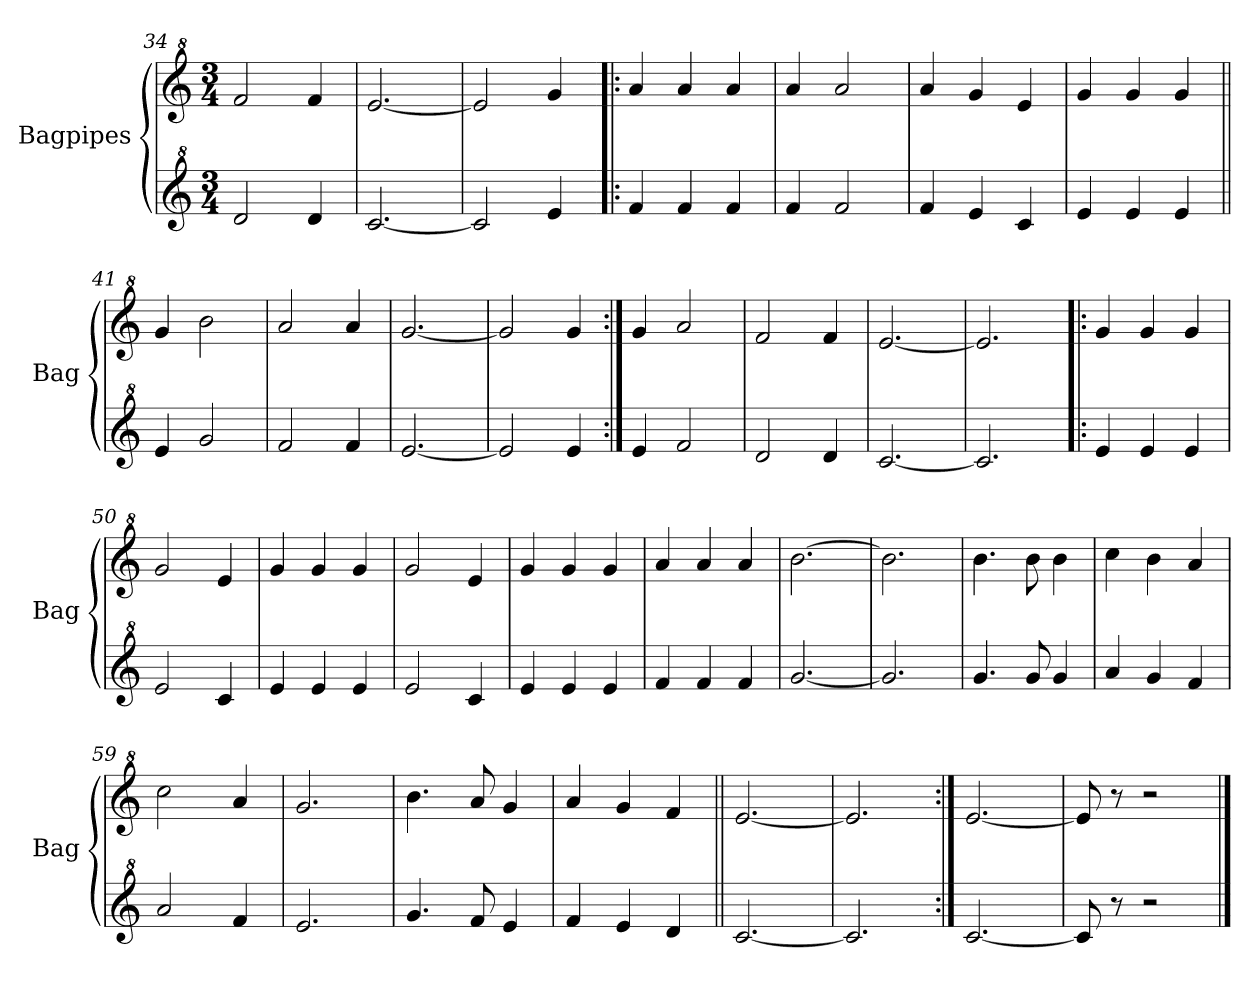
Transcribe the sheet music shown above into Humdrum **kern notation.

**kern	**kern
*part2	*part1
*staff2	*staff1
*I"Bagpipes	*I"Bagpipes
*I'Bag	*I'Bag
*clefG^2	*clefG^2
*ITrd1c2	*ITrd1c2
*k[b-e-]	*k[b-e-]
*B-:	*B-:
*M3/4	*M3/4
=34	=34
2cc/	2ee-/
4cc/	4ee-/
=35	=35
[2.b-/	[2.dd/
=36	=36
2b-/]	2dd/]
4dd/	4ff/
=37!|:	=37!|:
4ee-/	4gg/
4ee-/	4gg/
4ee-/	4gg/
=38	=38
4ee-/	4gg/
2ee-/	2gg/
=39	=39
4ee-/	4gg/
4dd/	4ff/
4b-/	4dd/
=40	=40
4dd/	4ff/
4dd/	4ff/
4dd/	4ff/
=41||	=41||
4dd/	4ff/
2ff/	2aa\
=42	=42
2ee-/	2gg/
4ee-/	4gg/
!!LO:LB:g=z
=43	=43
[2.dd/	[2.ff/
=44	=44
2dd/]	2ff/]
4dd/	4ff/
=45:|!	=45:|!
4dd/	4ff/
2ee-/	2gg/
=46	=46
2cc/	2ee-/
4cc/	4ee-/
=47	=47
[2.b-/	[2.dd/
=48	=48
2.b-/]	2.dd/]
=49!|:	=49!|:
4dd/	4ff/
4dd/	4ff/
4dd/	4ff/
=50	=50
2dd/	2ff/
4b-/	4dd/
=51	=51
4dd/	4ff/
4dd/	4ff/
4dd/	4ff/
=52	=52
2dd/	2ff/
4b-/	4dd/
=53	=53
4dd/	4ff/
4dd/	4ff/
4dd/	4ff/
=54	=54
4ee-/	4gg/
4ee-/	4gg/
4ee-/	4gg/
=55	=55
[2.ff/	[2.aa\
=56	=56
2.ff/]	2.aa\]
=57	=57
4.ff/	4.aa\
8ff/	8aa\
4ff/	4aa\
!!LO:LB:g=z
=58	=58
4gg/	4bb-\
4ff/	4aa\
4ee-/	4gg/
=59	=59
2gg/	2bb-\
4ee-/	4gg/
=60	=60
2.dd/	2.ff/
=61	=61
4.ff/	4.aa\
8ee-/	8gg/
4dd/	4ff/
=62	=62
4ee-/	4gg/
4dd/	4ff/
4cc/	4ee-/
=63||	=63||
[2.b-/	[2.dd/
=64	=64
2.b-/]	2.dd/]
=65:|!	=65:|!
[2.b-/	[2.dd/
=66	=66
8b-/]	8dd/]
8r	8r
2r	2r
==	==
*-	*-
